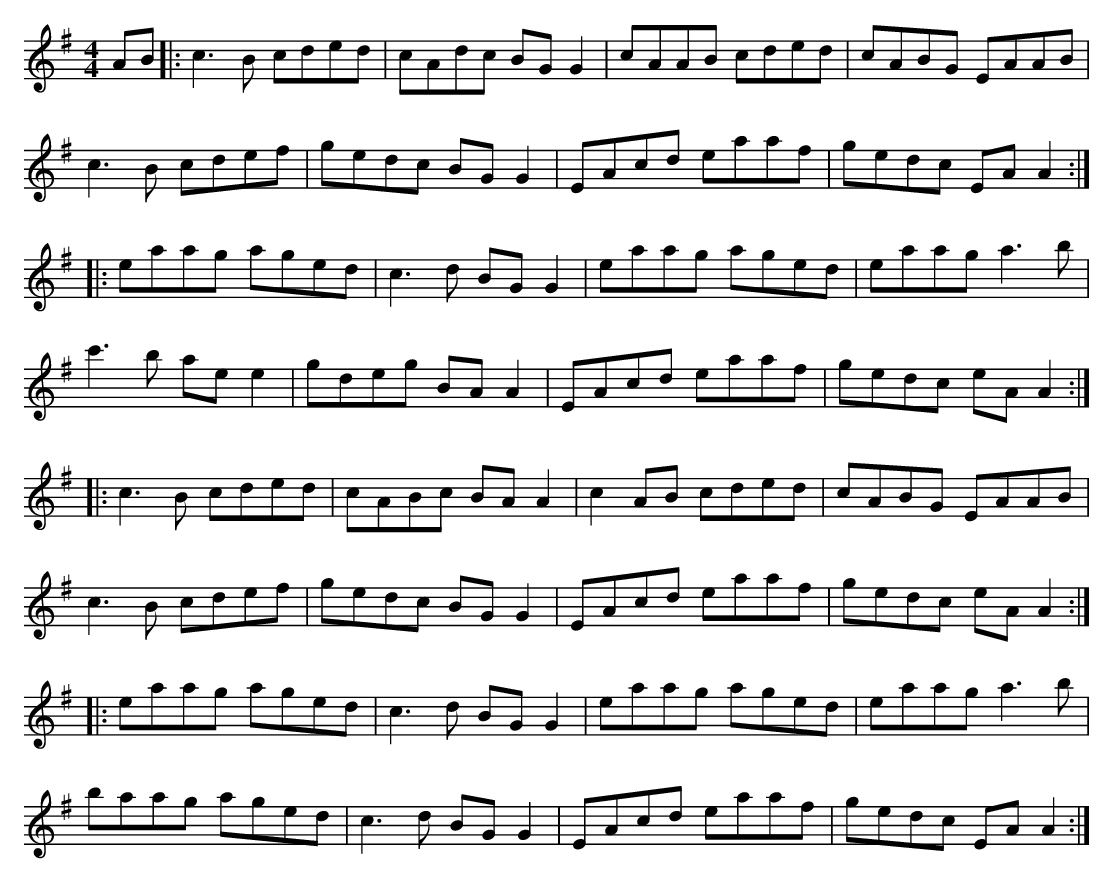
X:1
M:4/4
K:Ador
AB|:c3B cded|cAdc BG G2|cAAB cded|cABG EAAB|
c3B cdef|gedc BG G2|EAcd eaaf|gedc EA A2:|
|:eaag aged|c3d BG G2|eaag aged|eaag a3b|
c'3b ae e2|gdeg BA A2|EAcd eaaf|gedc eA A2:|
|:c3B cded|cABc BA A2|c2AB cded|cABG EAAB|
c3B cdef|gedc BG G2|EAcd eaaf|gedc eA A2:|
|:eaag aged|c3d BG G2|eaag aged|eaag a3b|
baag aged|c3d BG G2|EAcd eaaf|gedc EA A2:|
